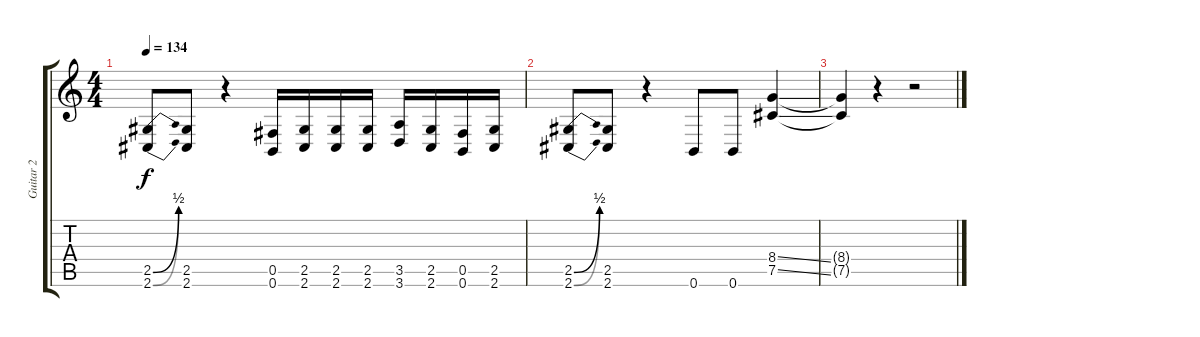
\track ("Guitar 2" "Guitar 2") {instrument overdrivenguitar}
\staff {score tabs}
\tuning (Db4 Ab3 E3 B2 Gb2 B1) {hide}
\ts (4 4)
\tempo 134
\clef g2
\ks c
(2.5{be (bend 0 0 60 2)} 2.6{be (bend 0 0 60 2)}).8{dy f} (2.5 2.6).8 r.4 (0.5 0.6).16 (2.5 2.6).16 (2.5 2.6).16 (2.5 2.6).16 (3.5 3.6).16 (2.5 2.6).16 (0.5 0.6).16 (2.5 2.6).16 |
(2.5{be (bend 0 0 60 2)} 2.6{be (bend 0 0 60 2)}).8 (2.5 2.6).8 r.4 0.6.8 0.6.8 (8.4{ss} 7.5{ss}).4 |
(8.4{t} 7.5{t}).4 r.4 r.2
